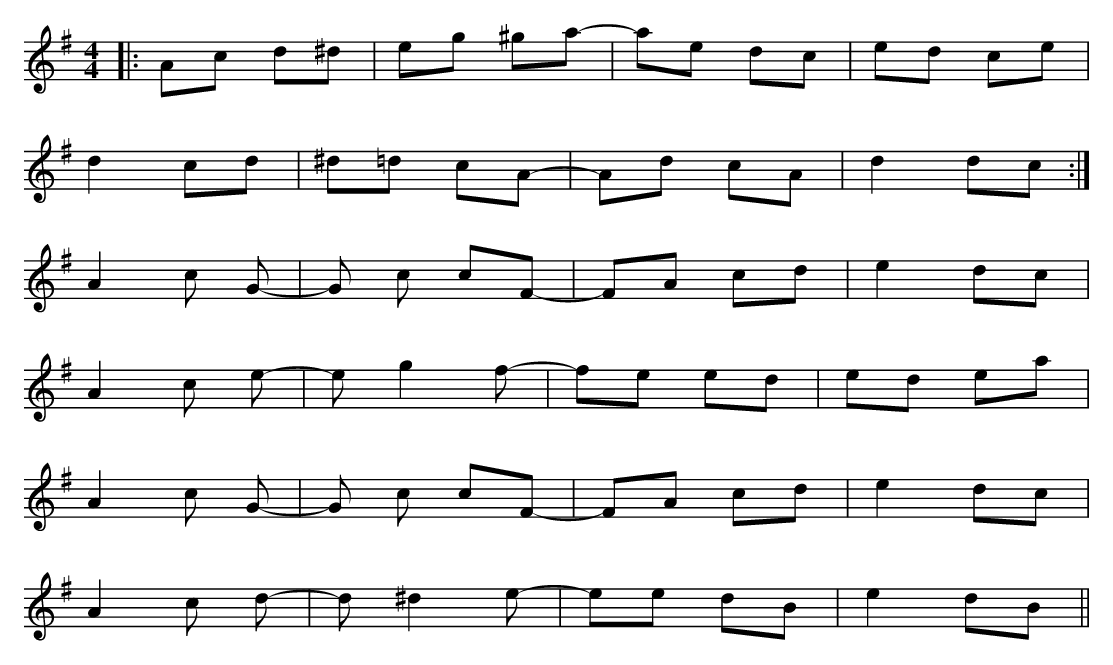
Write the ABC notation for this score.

X:1
M:4/4
K:G
|: Ac d^d | eg ^ga- | ae dc | ed ce |
d2 cd | ^d=d cA- | Ad cA | d2 dc :|
A2 c G- | G c cF- | FA cd | e2 dc |
A2 c e- | e g2 f- | fe ed | ed ea |
A2 c G- | G c cF- | FA cd | e2 dc |
A2 c d- | d ^d2 e- | ee dB | e2 dB||
